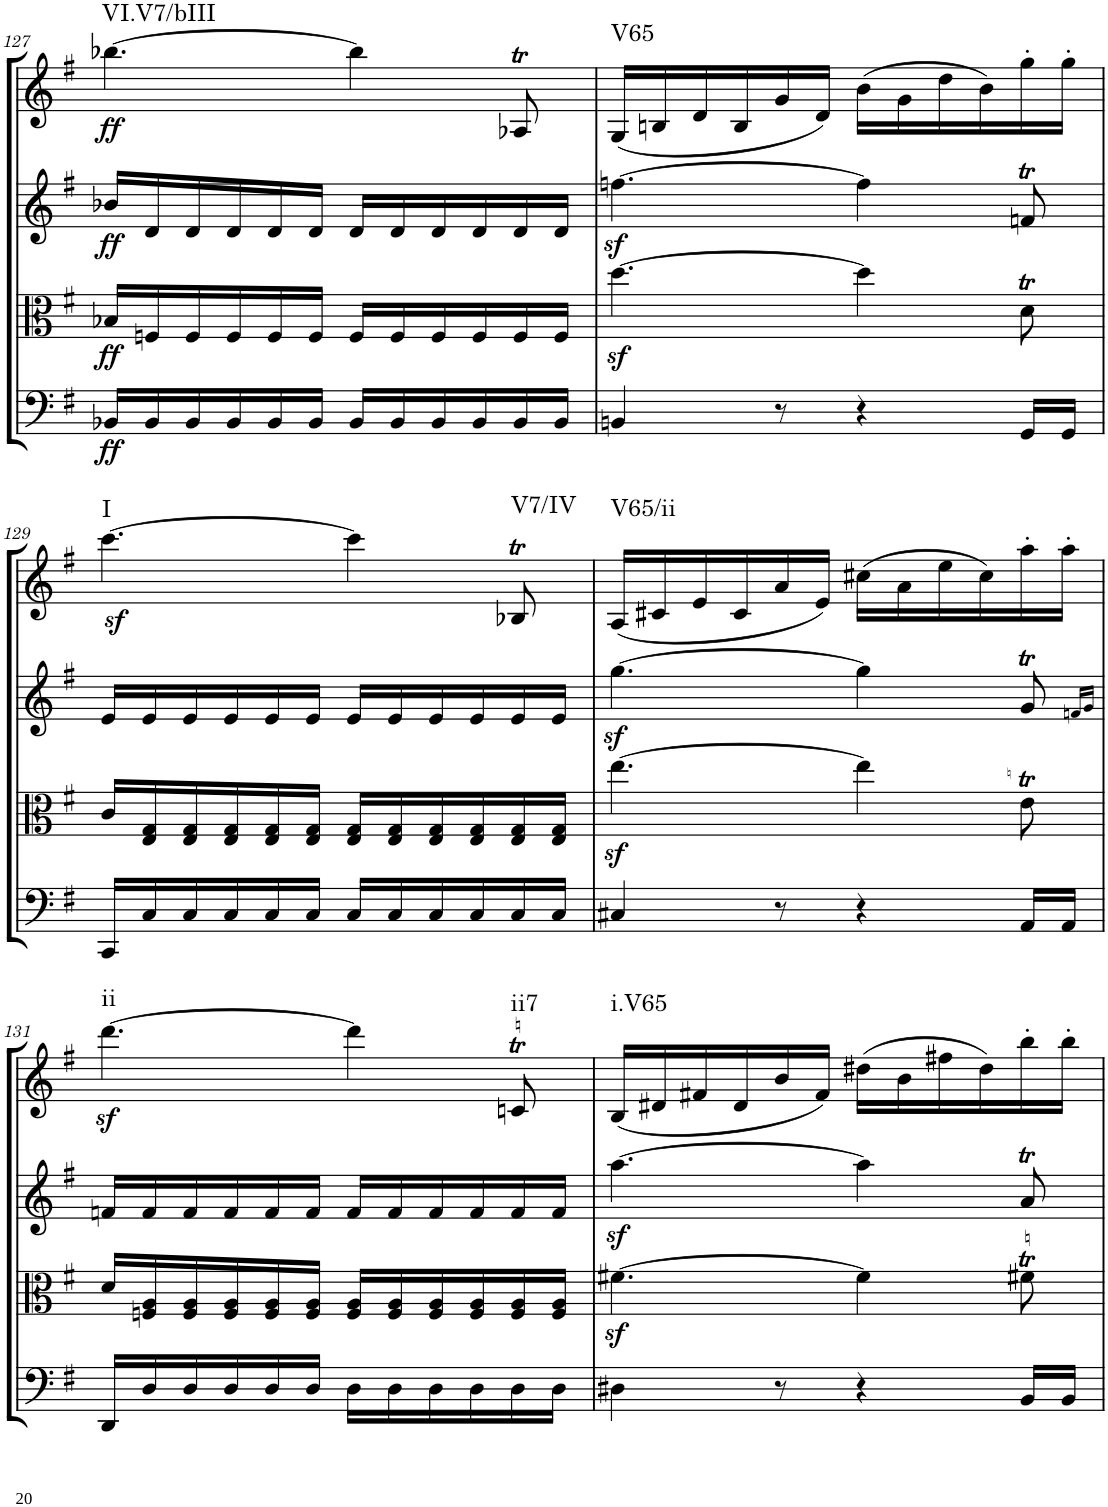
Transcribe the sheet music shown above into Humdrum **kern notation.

**kern	**dynam	**kern	**dynam	**kern	**dynam	**kern	**dynam	**harte
*part4	*part4	*part3	*part3	*part2	*part2	*part1	*part1	*part1
*staff4	*staff4	*staff3	*staff3	*staff2	*staff2	*staff1	*staff1	*
*I"Violoncello.	*	*I"Viola	*	*I"Violin II.	*	*I"Violin I.	*	*
*I'Vc	*	*I'Vla	*	*I'Vln	*	*I'Vln	*	*
!!LO:PB:g=z
*clefF4	*	*clefC3	*	*clefG2	*	*clefG2	*	*
*k[f#]	*	*k[f#]	*	*k[f#]	*	*k[f#]	*	*
*M6/8	*	*M6/8	*	*M6/8	*	*M6/8	*	*
=127	=127	=127	=127	=127	=127	=127	=127	=127
!	!LO:DY:b	!	!LO:DY:b	!	!LO:DY:b	!	!LO:DY:b	!LO:H:kt=VI.V7/bIII
16BB-X/LL	ff	16B-X/LL	ff	16b-X/LL	ff	[4.bb-X\	ff	N
16BB-/	.	16Fn/	.	16d/	.	.	.	.
16BB-/	.	16F/	.	16d/	.	.	.	.
16BB-/	.	16F/	.	16d/	.	.	.	.
16BB-/	.	16F/	.	16d/	.	.	.	.
16BB-/JJ	.	16F/JJ	.	16d/JJ	.	.	.	.
16BB-/LL	.	16F/LL	.	16d/LL	.	4bb-\]	.	.
16BB-/	.	16F/	.	16d/	.	.	.	.
16BB-/	.	16F/	.	16d/	.	.	.	.
16BB-/	.	16F/	.	16d/	.	.	.	.
16BB-/	.	16F/	.	16d/	.	8A-XT/	.	.
16BB-/JJ	.	16F/JJ	.	16d/JJ	.	.	.	.
=128	=128	=128	=128	=128	=128	=128	=128	=128
!	!	!	!	!	!	!	!	!LO:H:kt=V65
4BBn/	.	[4.ddz<\	.	[4.ffnz<\	.	(16G/LL	.	N
.	.	.	.	.	.	16Bn/	.	.
.	.	.	.	.	.	16d/	.	.
.	.	.	.	.	.	16B/	.	.
8r	.	.	.	.	.	16g/	.	.
.	.	.	.	.	.	16d/JJ)	.	.
4r	.	4dd\]	.	4ff\]	.	(16b\LL	.	.
.	.	.	.	.	.	16g\	.	.
.	.	.	.	.	.	16dd\	.	.
.	.	.	.	.	.	16b\)	.	.
16GG/LL	.	8dT\	.	8fnT/	.	16gg'\	.	.
16GG/JJ	.	.	.	.	.	16gg'\JJ	.	.
!!LO:LB:g=z
=129	=129	=129	=129	=129	=129	=129	=129	=129
!	!	!	!	!	!	!	!LO:DY:b	!LO:H:kt=I
16CC/LL	.	16c/LL	.	16e/LL	.	[4.ccc\	sf	N
16C/	.	16E/ 16G/	.	16e/	.	.	.	.
16C/	.	16E/ 16G/	.	16e/	.	.	.	.
16C/	.	16E/ 16G/	.	16e/	.	.	.	.
16C/	.	16E/ 16G/	.	16e/	.	.	.	.
16C/JJ	.	16E/ 16G/JJ	.	16e/JJ	.	.	.	.
16C/LL	.	16E/ 16G/LL	.	16e/LL	.	4ccc\]	.	.
16C/	.	16E/ 16G/	.	16e/	.	.	.	.
16C/	.	16E/ 16G/	.	16e/	.	.	.	.
16C/	.	16E/ 16G/	.	16e/	.	.	.	.
!	!	!	!	!	!	!	!	!LO:H:kt=V7/IV
16C/	.	16E/ 16G/	.	16e/	.	8B-XT/	.	N
16C/JJ	.	16E/ 16G/JJ	.	16e/JJ	.	.	.	.
=130	=130	=130	=130	=130	=130	=130	=130	=130
!	!	!	!	!	!	!	!	!LO:H:kt=V65/ii
4C#X/	.	[4.eez<\	.	[4.ggz<\	.	(16A/LL	.	N
.	.	.	.	.	.	16c#X/	.	.
.	.	.	.	.	.	16e/	.	.
.	.	.	.	.	.	16c#/	.	.
8r	.	.	.	.	.	16a/	.	.
.	.	.	.	.	.	16e/JJ)	.	.
4r	.	4ee\]	.	4gg\]	.	(16cc#X\LL	.	.
.	.	.	.	.	.	16a\	.	.
.	.	.	.	.	.	16ee\	.	.
.	.	.	.	.	.	16cc#\)	.	.
16AA/LL	.	8eT\	.	8gT/	.	16aa'\	.	.
16AA/JJ	.	.	.	.	.	16aa'\JJ	.	.
.	.	.	.	16qfn/LL	.	.	.	.
.	.	.	.	16qg/JJ	.	.	.	.
!!LO:LB:g=z
=131	=131	=131	=131	=131	=131	=131	=131	=131
!	!	!	!	!	!	!	!LO:DY:b	!LO:H:kt=ii
16DD/LL	.	16d/LL	.	16fn/LL	.	[4.ddd\	sf	N
16D/	.	16Fn/ 16A/	.	16f/	.	.	.	.
16D/	.	16F/ 16A/	.	16f/	.	.	.	.
16D/	.	16F/ 16A/	.	16f/	.	.	.	.
16D/	.	16F/ 16A/	.	16f/	.	.	.	.
16D/JJ	.	16F/ 16A/JJ	.	16f/JJ	.	.	.	.
16D\LL	.	16F/ 16A/LL	.	16f/LL	.	4ddd\]	.	.
16D\	.	16F/ 16A/	.	16f/	.	.	.	.
16D\	.	16F/ 16A/	.	16f/	.	.	.	.
16D\	.	16F/ 16A/	.	16f/	.	.	.	.
!	!	!	!	!	!	!	!	!LO:H:kt=ii7
16D\	.	16F/ 16A/	.	16f/	.	8cnT/	.	N
16D\JJ	.	16F/ 16A/JJ	.	16f/JJ	.	.	.	.
=132	=132	=132	=132	=132	=132	=132	=132	=132
!	!	!	!	!	!	!	!	!LO:H:kt=i.V65
4D#X\	.	[4.f#Xz<\	.	[4.aaz<\	.	(16B/LL	.	N
.	.	.	.	.	.	16d#X/	.	.
.	.	.	.	.	.	16f#X/	.	.
.	.	.	.	.	.	16d#/	.	.
8r	.	.	.	.	.	16b/	.	.
.	.	.	.	.	.	16f#/JJ)	.	.
4r	.	4f#\]	.	4aa\]	.	(16dd#X\LL	.	.
.	.	.	.	.	.	16b\	.	.
.	.	.	.	.	.	16ff#X\	.	.
.	.	.	.	.	.	16dd#\)	.	.
16BB/LL	.	8f#Xt\	.	8aT/	.	16bb'\	.	.
16BB/JJ	.	.	.	.	.	16bb'\JJ	.	.
=	=	=	=	=	=	=	=	=
*-	*-	*-	*-	*-	*-	*-	*-	*-
